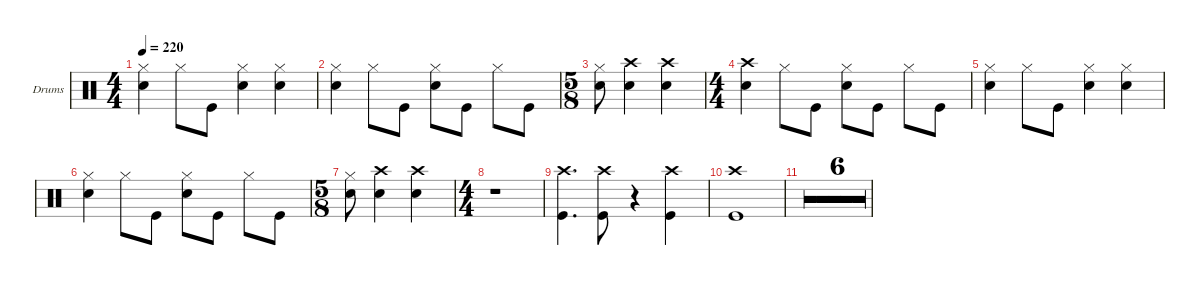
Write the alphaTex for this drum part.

\hideDynamics
\bracketExtendMode groupsimilarinstruments
\firstSystemTrackNameOrientation horizontal
\otherSystemsTrackNameOrientation horizontal
\track ("Drumkit" "Drums") {multiBarRest instrument percussion}
\staff {score}
\articulation defaults
\ts (4 4)
\tempo 220
\clef neutral
\ks c
("Snare (hit) 2" "Hi-Hat (closed)").4{dy fff} "Hi-Hat (closed)".8 "Kick (hit)".8 ("Hi-Hat (closed)" "Snare (hit) 2").4 ("Snare (hit) 2" "Hi-Hat (closed)").4 |
("Snare (hit) 2" "Hi-Hat (closed)").4 "Hi-Hat (closed)".8 "Kick (hit)".8 ("Snare (hit) 2" "Hi-Hat (closed)").8 "Kick (hit)".8 "Hi-Hat (closed)".8 "Kick (hit)".8 |
\ts (5 8)
("Snare (hit) 2" "Hi-Hat (closed)").8 ("Crash high (hit)" "Snare (hit) 2").4 ("Crash high (hit)" "Snare (hit) 2").4 |
\ts (4 4)
("Snare (hit) 2" "Crash high (hit)").4 "Hi-Hat (closed)".8 "Kick (hit)".8 ("Hi-Hat (closed)" "Snare (hit) 2").8 "Kick (hit)".8 "Hi-Hat (closed)".8 "Kick (hit)".8 |
("Hi-Hat (closed)" "Snare (hit) 2").4 "Hi-Hat (closed)".8 "Kick (hit)".8 ("Hi-Hat (closed)" "Snare (hit) 2").4 ("Snare (hit) 2" "Hi-Hat (closed)").4 |
("Hi-Hat (closed)" "Snare (hit) 2").4 "Hi-Hat (closed)".8 "Kick (hit)".8 ("Hi-Hat (closed)" "Snare (hit) 2").8 "Kick (hit)".8 "Hi-Hat (closed)".8 "Kick (hit)".8 |
\ts (5 8)
("Hi-Hat (closed)" "Snare (hit) 2").8 ("Snare (hit) 2" "Crash high (hit)").4 ("Crash high (hit)" "Snare (hit) 2").4 |
\ts (4 4)
r.1 |
("Kick (hit)" "Crash high (hit)").4{d} ("Kick (hit)" "Crash high (hit)").8 r.4 ("Kick (hit)" "Crash high (hit)").4 |
("Crash high (hit)" "Kick (hit)").1 |
r.1 |
r.1 |
r.1 |
r.1 |
r.1 |
r.1
